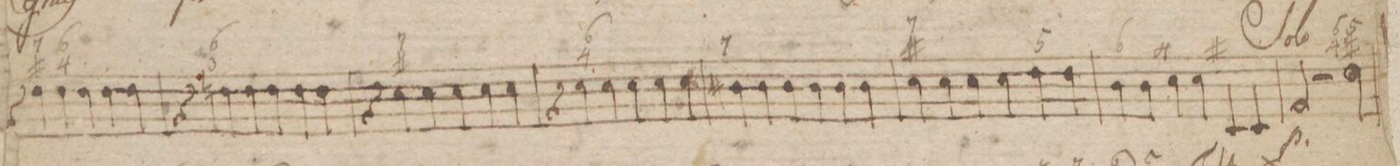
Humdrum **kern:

**kern	**fb	**dynam
*I"Organo	*	*
*clefF4	*	*
*k[f#c#]	*	*
*M3/2	*	*
4r	.	.
4F#\	7 #	.
4F#\	6 4	.
4F#\	.	.
4F#\	.	.
4F#\	.	.
=11	=11	=11
4r	.	.
4Fn\	6 3	.
4F\	.	.
4F\	.	.
4F\	.	.
4F\	.	.
=12	=12	=12
4r	.	.
4E\	7 #	.
4E\	.	.
4E\	.	.
4E\	.	.
4E\	.	.
=13	=13	=13
4r	.	.
4E\	6 4	.
4E\	.	.
4E\	.	.
4E\	.	.
4E\	.	.
=14	=14	=14
4D#X\	7	.
4D#\	.	.
4D#\	.	.
4D#\	.	.
4D#\	.	.
4D#\	.	.
=15	=15	=15
4E\	7 #	.
4E\	.	.
4E\	.	.
4E\	.	.
4F#\	5	.
4F#\	.	.
=16	=16	=16
4D\	6	.
4D\	.	.
4E\	4	.
4E\	.	.
4EE/	#	.
4EE/	.	.
=17	=17	=17
2AA/	.	p
2r	.	.
.	6 4	.
2E\	5 #	.
=18	=18	=18
*-	*-	*-
